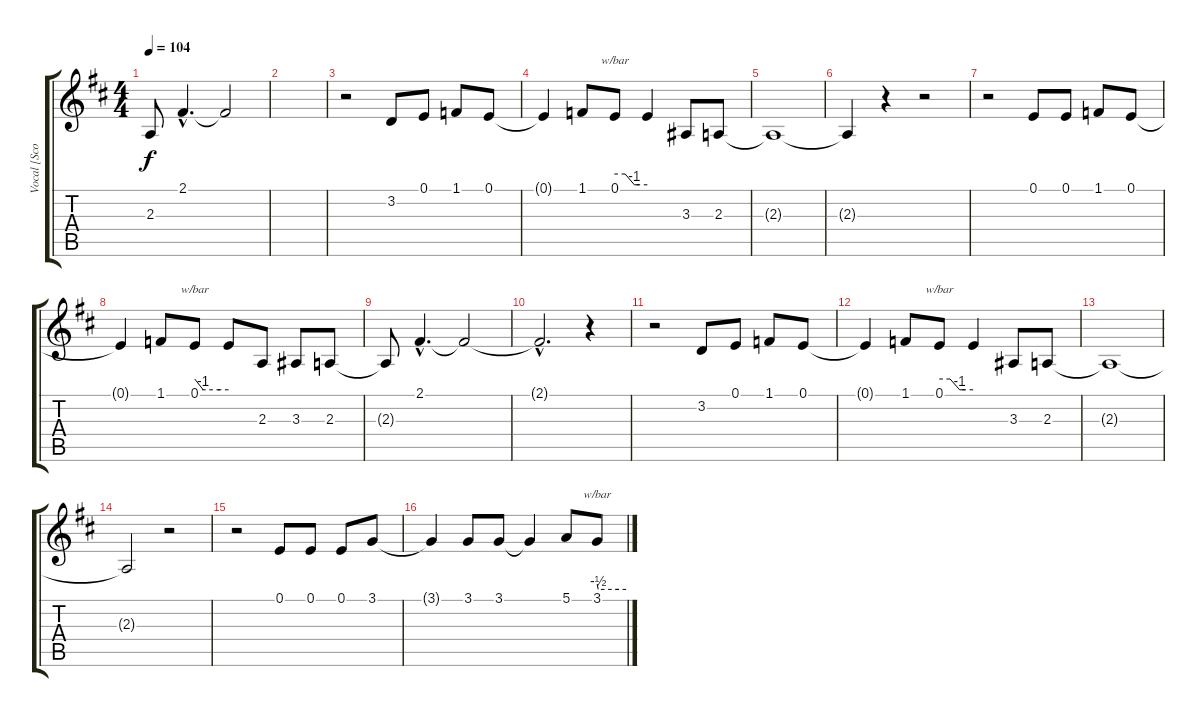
\track ("Vocal [Scott]" "Vocal [Sco") {instrument lead2sawtooth}
\staff {score tabs}
\tuning (E4 B3 G3 D3 A2 E2) {hide}
\ts (4 4)
\tempo 104
\clef g2
\ks d
2.3{t}.8{dy f} 2.1{hac}.4{d} 2.1{t}.2 |
|
r.2 3.2.8 0.1.8 1.1.8 0.1.8 |
0.1{t}.4 1.1.8 0.1.8{tbe (custom default 0 0 19 0 36 -4 45 -4 60 -4)} 0.1{t}.4 3.3.8 2.3.8 |
2.3{t}.1 |
2.3{t}.4 r.4 r.2 |
r.2 0.1.8 0.1.8 1.1.8 0.1.8 |
0.1{t}.4 1.1.8 0.1.8{tbe (custom default 0 0 15 -4 45 -4 60 -4)} 0.1{t}.8 2.3.8 3.3.8 2.3.8 |
2.3{t}.8 2.1{hac}.4{d} 2.1{t}.2 |
2.1{hac t}.2{d} r.4 |
r.2 3.2.8 0.1.8 1.1.8 0.1.8 |
0.1{t}.4 1.1.8 0.1.8{tbe (custom default 0 0 19 0 36 -4 45 -4 60 -4)} 0.1{t}.4 3.3.8 2.3.8 |
2.3{t}.1 |
2.3{t}.2 r.2 |
r.2 0.1.8 0.1.8 0.1.8 3.1.8 |
3.1{t}.4 3.1.8 3.1.8 3.1{t}.4 5.1.8 3.1.8{tbe (custom default 0 0 2 -2 45 -2 60 -2)}
